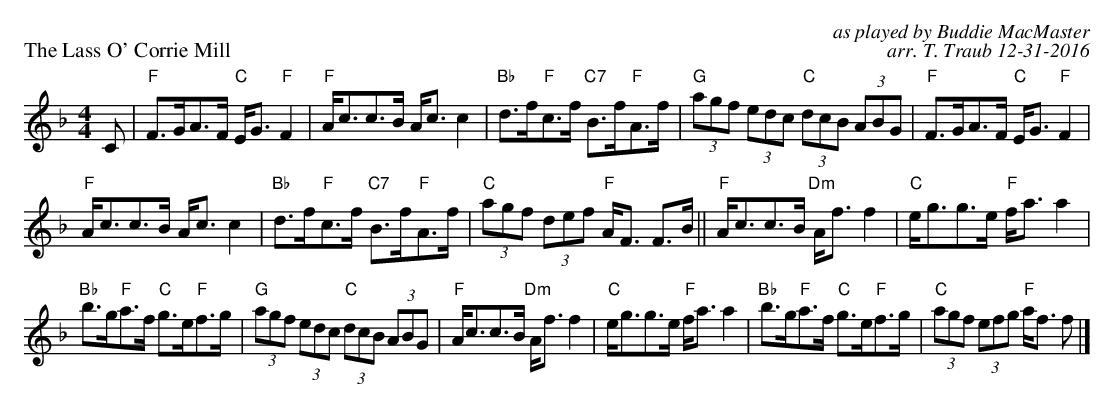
X:1
P: The Lass O' Corrie Mill
C: as played by Buddie MacMaster
C: arr. T. Traub 12-31-2016
M: 4/4
L: 1/8
K: F
C | "F"F>GA>F "C"E<G "F"F2|"F"A<cc>B A<c c2|"Bb"d>f"F"c>f "C7"B>f"F"A>f|"G"(3agf (3edc "C"(3dcB (3ABG| "F"F>GA>F "C"E<G "F"F2|
"F"A<cc>B A<c c2|"Bb"d>f"F"c>f "C7"B>f"F"A>f|"C"(3agf (3def "F"A<F F>B || "F"A<cc>B "Dm"A<f f2|"C"e<gg>e "F"f<a a2|
"Bb"b>g"F"a>f "C"g>e"F"f>g|"G"(3agf (3edc "C"(3dcB (3ABG|"F"A<cc>B "Dm"A<f f2|"C"e<gg>e "F"f<a a2|"Bb"b>g"F"a>f "C"g>e"F"f>g|"C"(3agf (3efg "F"a<f f |]
